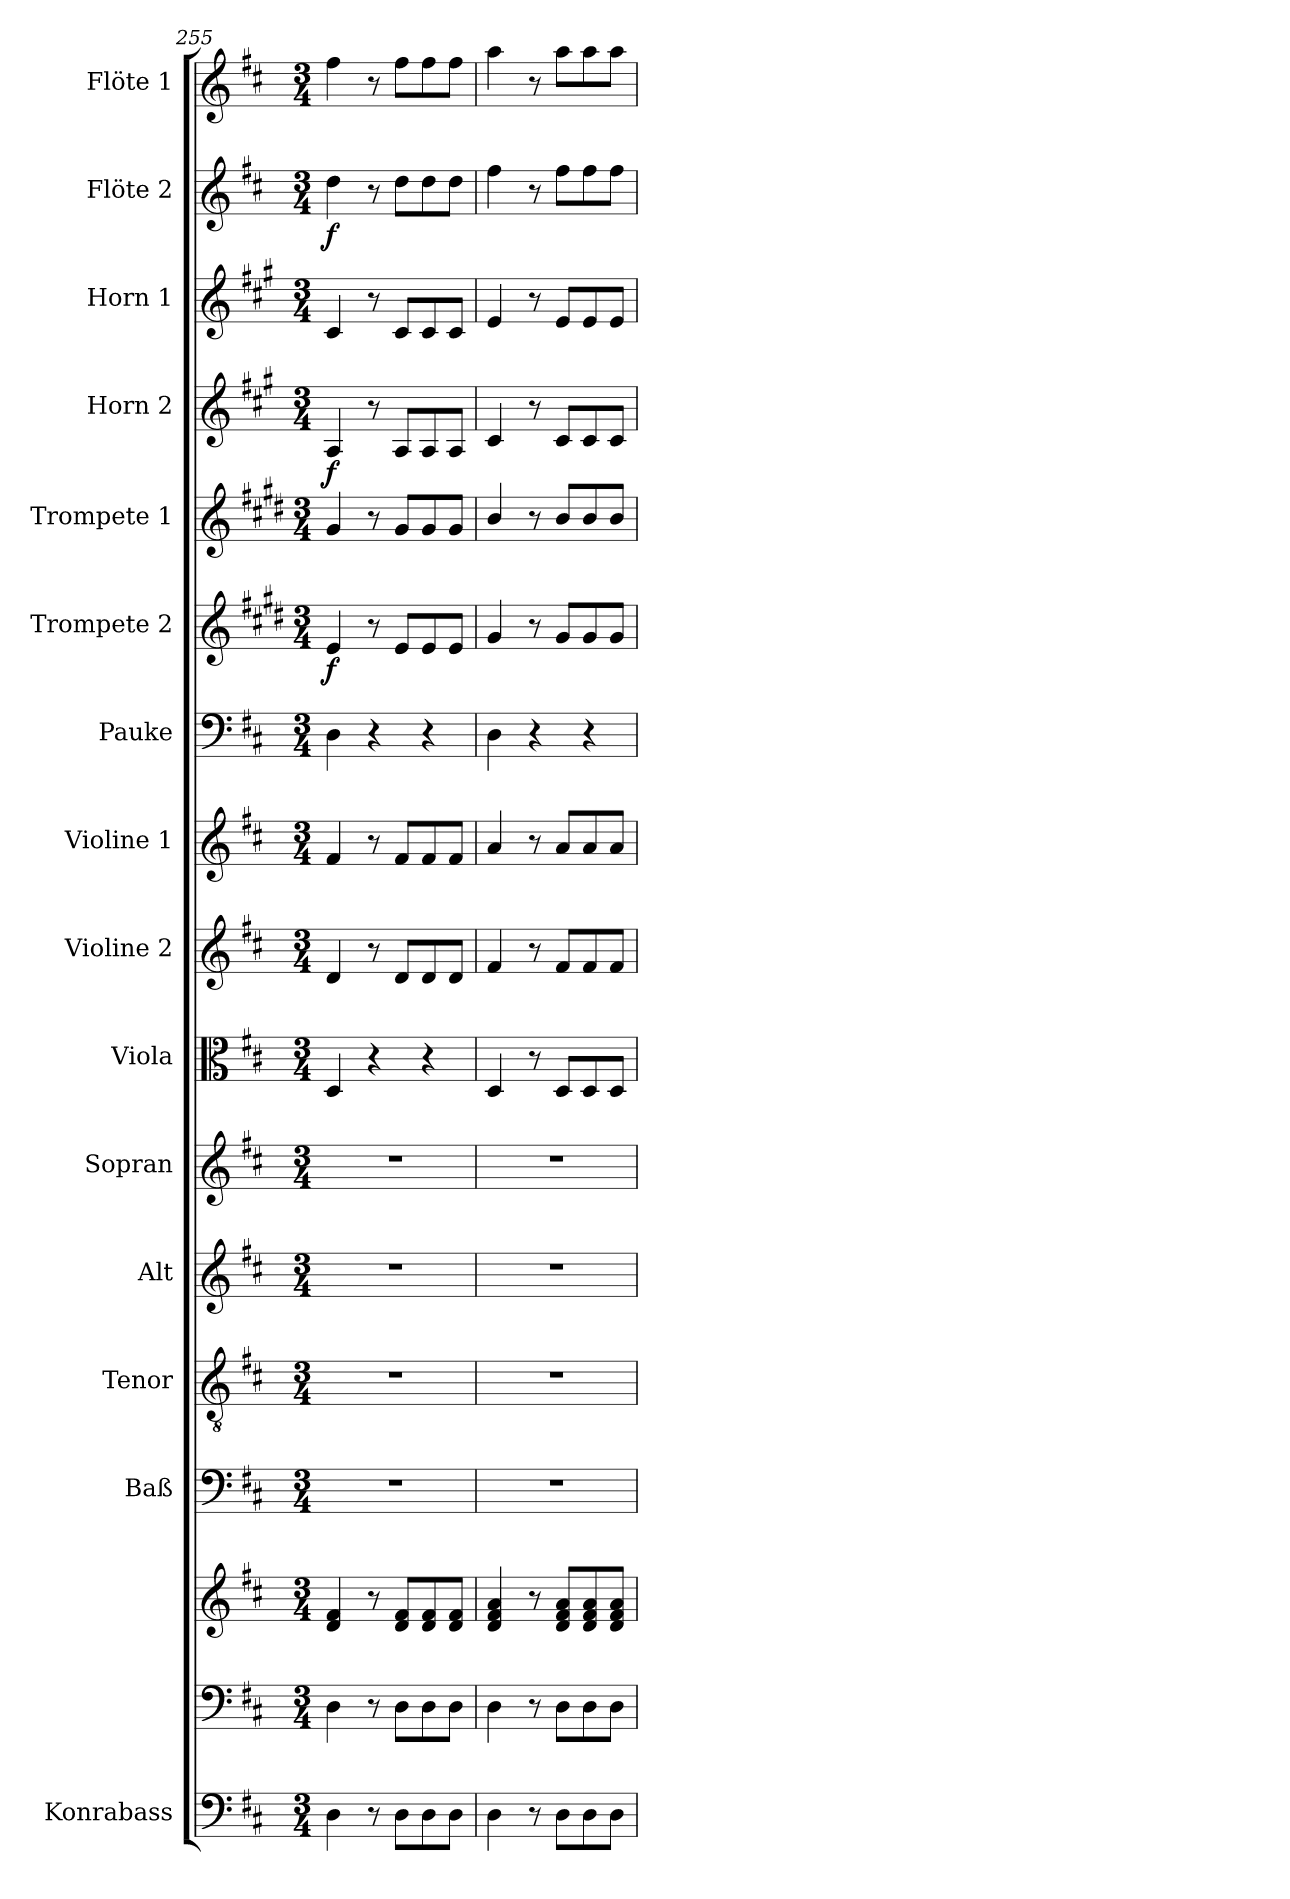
**kern	**kern	**kern	**kern	**kern	**kern	**kern	**kern	**kern	**kern	**kern	**kern	**dynam	**kern	**kern	**dynam	**kern	**kern	**dynam	**kern
*part16	*part15	*part15	*part14	*part13	*part12	*part11	*part10	*part9	*part8	*part7	*part6	*part6	*part5	*part4	*part4	*part3	*part2	*part2	*part1
*staff17	*staff16	*staff15	*staff14	*staff13	*staff12	*staff11	*staff10	*staff9	*staff8	*staff7	*staff6	*staff6	*staff5	*staff4	*staff4	*staff3	*staff2	*staff2	*staff1
*I"Konrabass	*	*	*I"Baß	*I"Tenor	*I"Alt	*I"Sopran	*I"Viola	*I"Violine 2	*I"Violine 1	*I"Pauke	*I"Trompete 2	*	*I"Trompete 1	*I"Horn 2	*	*I"Horn 1	*I"Flöte 2	*	*I"Flöte 1
*I'Kb.	*	*	*I'Baß	*I'Ten	*I'Alt	*I'Sop	*I'Vla.	*I'Vln. 2	*I'Vln. 1	*I'Pk.	*I'Trp. 2	*	*I'Trp. 1	*I'Hrn. 2	*	*I'Hrn. 1	*I'Fl. 2	*	*I'Fl. 1
*clefF4	*clefF4	*clefG2	*clefF4	*clefGv2	*clefG2	*clefG2	*clefC3	*clefG2	*clefG2	*clefF4	*clefG2	*	*clefG2	*clefG2	*	*clefG2	*clefG2	*	*clefG2
*ITrd7c12	*	*	*	*	*	*	*	*	*	*	*ITrd1c2	*	*ITrd1c2	*ITrd4c7	*	*ITrd4c7	*	*	*
*k[f#c#]	*k[f#c#]	*k[f#c#]	*k[f#c#]	*k[f#c#]	*k[f#c#]	*k[f#c#]	*k[f#c#]	*k[f#c#]	*k[f#c#]	*k[f#c#]	*k[f#c#]	*	*k[f#c#]	*k[f#c#]	*	*k[f#c#]	*k[f#c#]	*	*k[f#c#]
*D:	*D:	*D:	*D:	*D:	*D:	*D:	*D:	*D:	*D:	*D:	*D:	*	*D:	*D:	*	*D:	*D:	*	*D:
*M3/4	*M3/4	*M3/4	*M3/4	*M3/4	*M3/4	*M3/4	*M3/4	*M3/4	*M3/4	*M3/4	*M3/4	*	*M3/4	*M3/4	*	*M3/4	*M3/4	*	*M3/4
=255	=255	=255	=255	=255	=255	=255	=255	=255	=255	=255	=255	=255	=255	=255	=255	=255	=255	=255	=255
!	!	!	!	!	!	!	!	!	!	!	!	!LO:DY:b	!	!	!LO:DY:b	!	!	!LO:DY:b	!
4DD\	4D\	4d/ 4f#/	2.r	2.r	2.r	2.r	4D/	4d/	4f#/	4D\	4d/	f	4f#/	4D/	f	4F#/	4dd\	f	4ff#\
8r	8r	8r	.	.	.	.	4r	8r	8r	4r	8r	.	8r	8r	.	8r	8r	.	8r
8DD\L	8D\L	8d/ 8f#/L	.	.	.	.	.	8d/L	8f#/L	.	8d/L	.	8f#/L	8D/L	.	8F#/L	8dd\L	.	8ff#\L
8DD\	8D\	8d/ 8f#/	.	.	.	.	4r	8d/	8f#/	4r	8d/	.	8f#/	8D/	.	8F#/	8dd\	.	8ff#\
8DD\J	8D\J	8d/ 8f#/J	.	.	.	.	.	8d/J	8f#/J	.	8d/J	.	8f#/J	8D/J	.	8F#/J	8dd\J	.	8ff#\J
=256	=256	=256	=256	=256	=256	=256	=256	=256	=256	=256	=256	=256	=256	=256	=256	=256	=256	=256	=256
4DD\	4D\	4d/ 4f#/ 4a/	2.r	2.r	2.r	2.r	4D/	4f#/	4a/	4D\	4f#/	.	4a/	4F#/	.	4A/	4ff#\	.	4aa\
8r	8r	8r	.	.	.	.	8r	8r	8r	4r	8r	.	8r	8r	.	8r	8r	.	8r
8DD\L	8D\L	8d/ 8f#/ 8a/L	.	.	.	.	8D/L	8f#/L	8a/L	.	8f#/L	.	8a/L	8F#/L	.	8A/L	8ff#\L	.	8aa\L
8DD\	8D\	8d/ 8f#/ 8a/	.	.	.	.	8D/	8f#/	8a/	4r	8f#/	.	8a/	8F#/	.	8A/	8ff#\	.	8aa\
8DD\J	8D\J	8d/ 8f#/ 8a/J	.	.	.	.	8D/J	8f#/J	8a/J	.	8f#/J	.	8a/J	8F#/J	.	8A/J	8ff#\J	.	8aa\J
=	=	=	=	=	=	=	=	=	=	=	=	=	=	=	=	=	=	=	=
*-	*-	*-	*-	*-	*-	*-	*-	*-	*-	*-	*-	*-	*-	*-	*-	*-	*-	*-	*-
